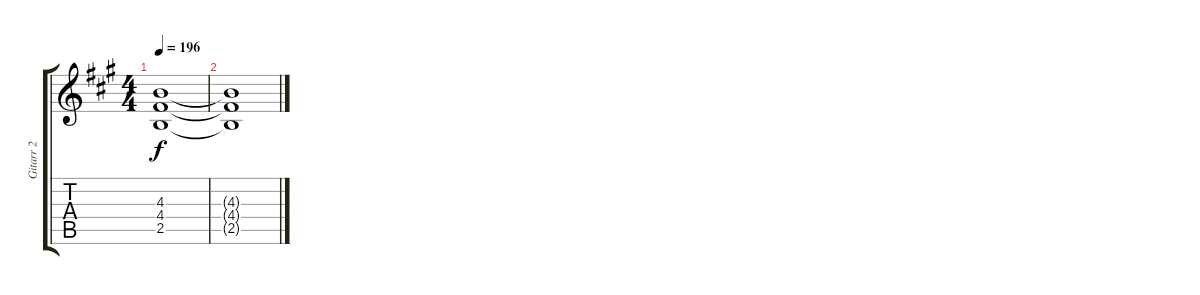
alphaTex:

\track ("Gitarr 2" "Gitarr 2") {instrument distortionguitar}
\staff {score tabs}
\tuning (E4 B3 G3 D3 A2 E2) {hide}
\ts (4 4)
\tempo 196
\clef g2
\ks a
(4.3 4.4 2.5).1{dy f} |
(4.3{t} 4.4{t} 2.5{t}).1
